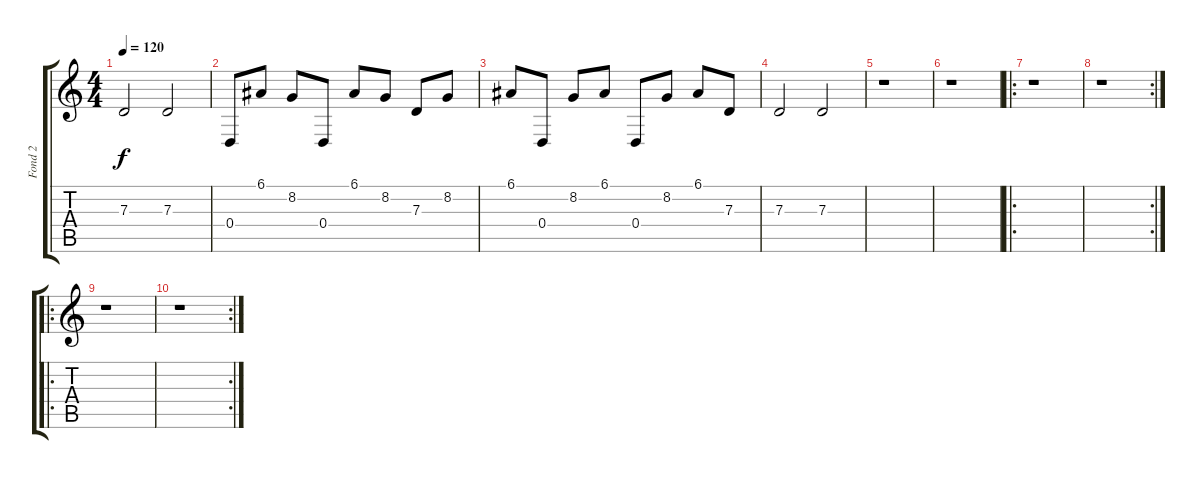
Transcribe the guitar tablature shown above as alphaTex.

\track ("Fond 2" "Fond 2") {instrument lead1square}
\staff {score tabs}
\tuning (E4 B3 G3 D3 A2 E2) {hide}
\ts (4 4)
\tempo 120
\clef g2
\ks c
7.3.2{dy f} 7.3.2 |
0.4.8 6.1.8 8.2.8 0.4.8 6.1.8 8.2.8 7.3.8 8.2.8 |
6.1.8 0.4.8 8.2.8 6.1.8 0.4.8 8.2.8 6.1.8 7.3.8 |
7.3.2 7.3.2 |
r.1 |
r.1 |
\ro
r.1 |
\rc 2
r.1 |
\ro
r.1 |
\rc 2
r.1
